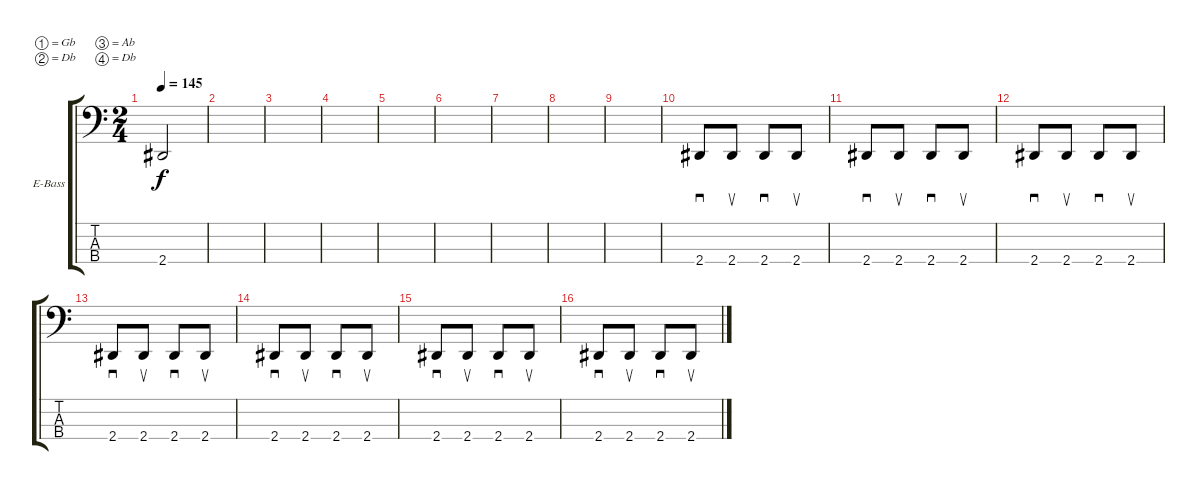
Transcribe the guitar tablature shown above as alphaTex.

\bracketExtendMode groupsimilarinstruments
\firstSystemTrackNameOrientation horizontal
\otherSystemsTrackNameOrientation horizontal
\track ("Electric Bass" "E-Bass") {instrument electricbassfinger}
\staff {score tabs}
\tuning (Gb2 Db2 Ab1 Db1)
\ts (2 4)
\tempo 145
\clef f4
\scale
0.333333
\ks c
2.4{t}.2{dy f} |
\scale
0.333333 |
\scale
0.333333 |
\scale
0.333333 |
\scale
0.333333 |
\scale
0.333333 |
\scale
0.333333 |
\scale
0.333333 |
\scale
0.333333 |
\scale
0.333333 2.4.8{sd} 2.4.8{su} 2.4.8{sd} 2.4.8{su} |
\scale
0.333333 2.4.8{sd} 2.4.8{su} 2.4.8{sd} 2.4.8{su} |
\scale
0.333333 2.4.8{sd} 2.4.8{su} 2.4.8{sd} 2.4.8{su} |
\scale
0.333333 2.4.8{sd} 2.4.8{su} 2.4.8{sd} 2.4.8{su} |
\scale
0.333333 2.4.8{sd} 2.4.8{su} 2.4.8{sd} 2.4.8{su} |
\scale
0.333333 2.4.8{sd} 2.4.8{su} 2.4.8{sd} 2.4.8{su} |
\scale
0.333333 2.4.8{sd} 2.4.8{su} 2.4.8{sd} 2.4.8{su}
